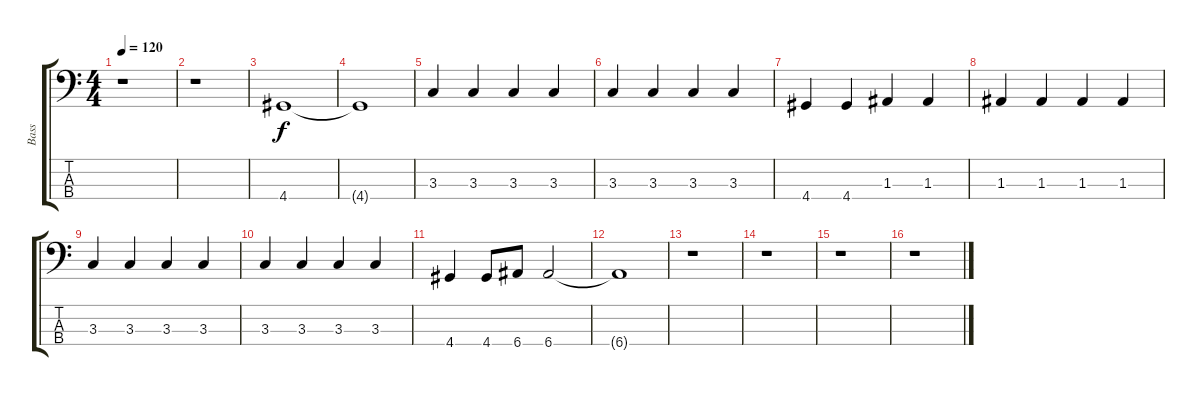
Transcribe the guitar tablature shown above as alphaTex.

\track ("Bass" "Bass") {instrument slapbass1}
\staff {score tabs}
\tuning (G2 D2 A1 E1) {hide}
\ts (4 4)
\tempo 120
\clef f4
\ks c
r.1{dy f instrument slapbass1} |
r.1 |
4.4.1 |
4.4{t}.1 |
3.3.4 3.3.4 3.3.4 3.3.4 |
3.3.4 3.3.4 3.3.4 3.3.4 |
4.4.4 4.4.4 1.3.4 1.3.4 |
1.3.4 1.3.4 1.3.4 1.3.4 |
3.3.4 3.3.4 3.3.4 3.3.4 |
3.3.4 3.3.4 3.3.4 3.3.4 |
4.4.4 4.4.8 6.4.8 6.4.2 |
6.4{t}.1 |
r.1 |
r.1 |
r.1 |
r.1
